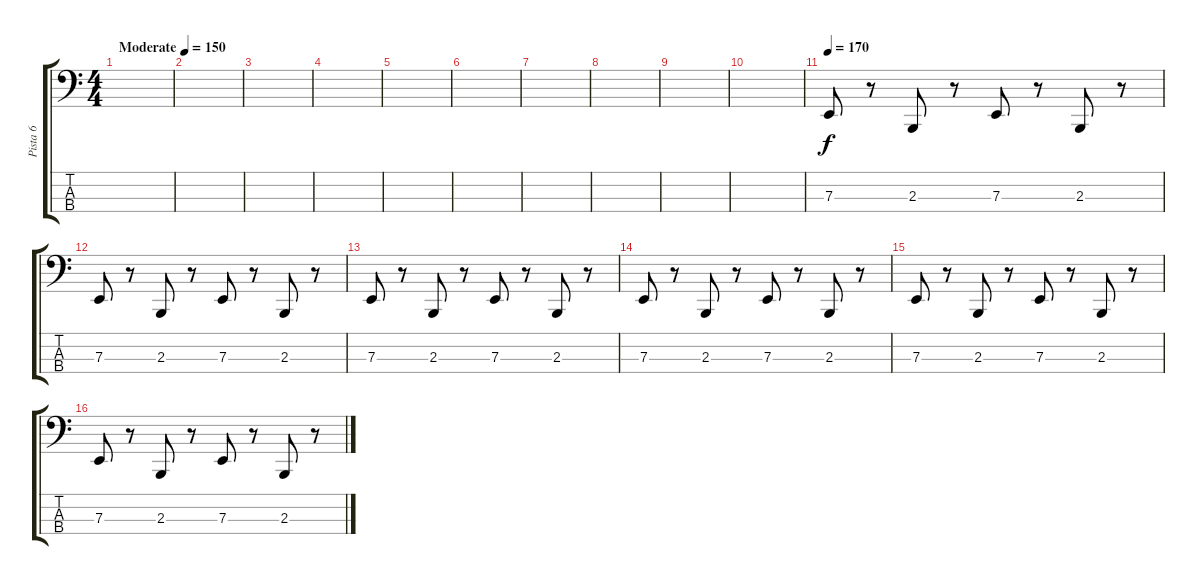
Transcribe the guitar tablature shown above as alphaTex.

\track ("Pista 6" "Pista 6") {instrument trombone}
\staff {score tabs}
\tuning (G2 D2 A1 E1) {hide}
\ts (4 4)
\tempo (150 "Moderate")
\clef f4
\ks c
|
|
|
|
|
|
|
|
|
|
\tempo 170
7.3.8 r.8 2.3.8 r.8 7.3.8 r.8 2.3.8 r.8 |
7.3.8 r.8 2.3.8 r.8 7.3.8 r.8 2.3.8 r.8 |
7.3.8 r.8 2.3.8 r.8 7.3.8 r.8 2.3.8 r.8 |
7.3.8 r.8 2.3.8 r.8 7.3.8 r.8 2.3.8 r.8 |
7.3.8 r.8 2.3.8 r.8 7.3.8 r.8 2.3.8 r.8 |
7.3.8 r.8 2.3.8 r.8 7.3.8 r.8 2.3.8 r.8
